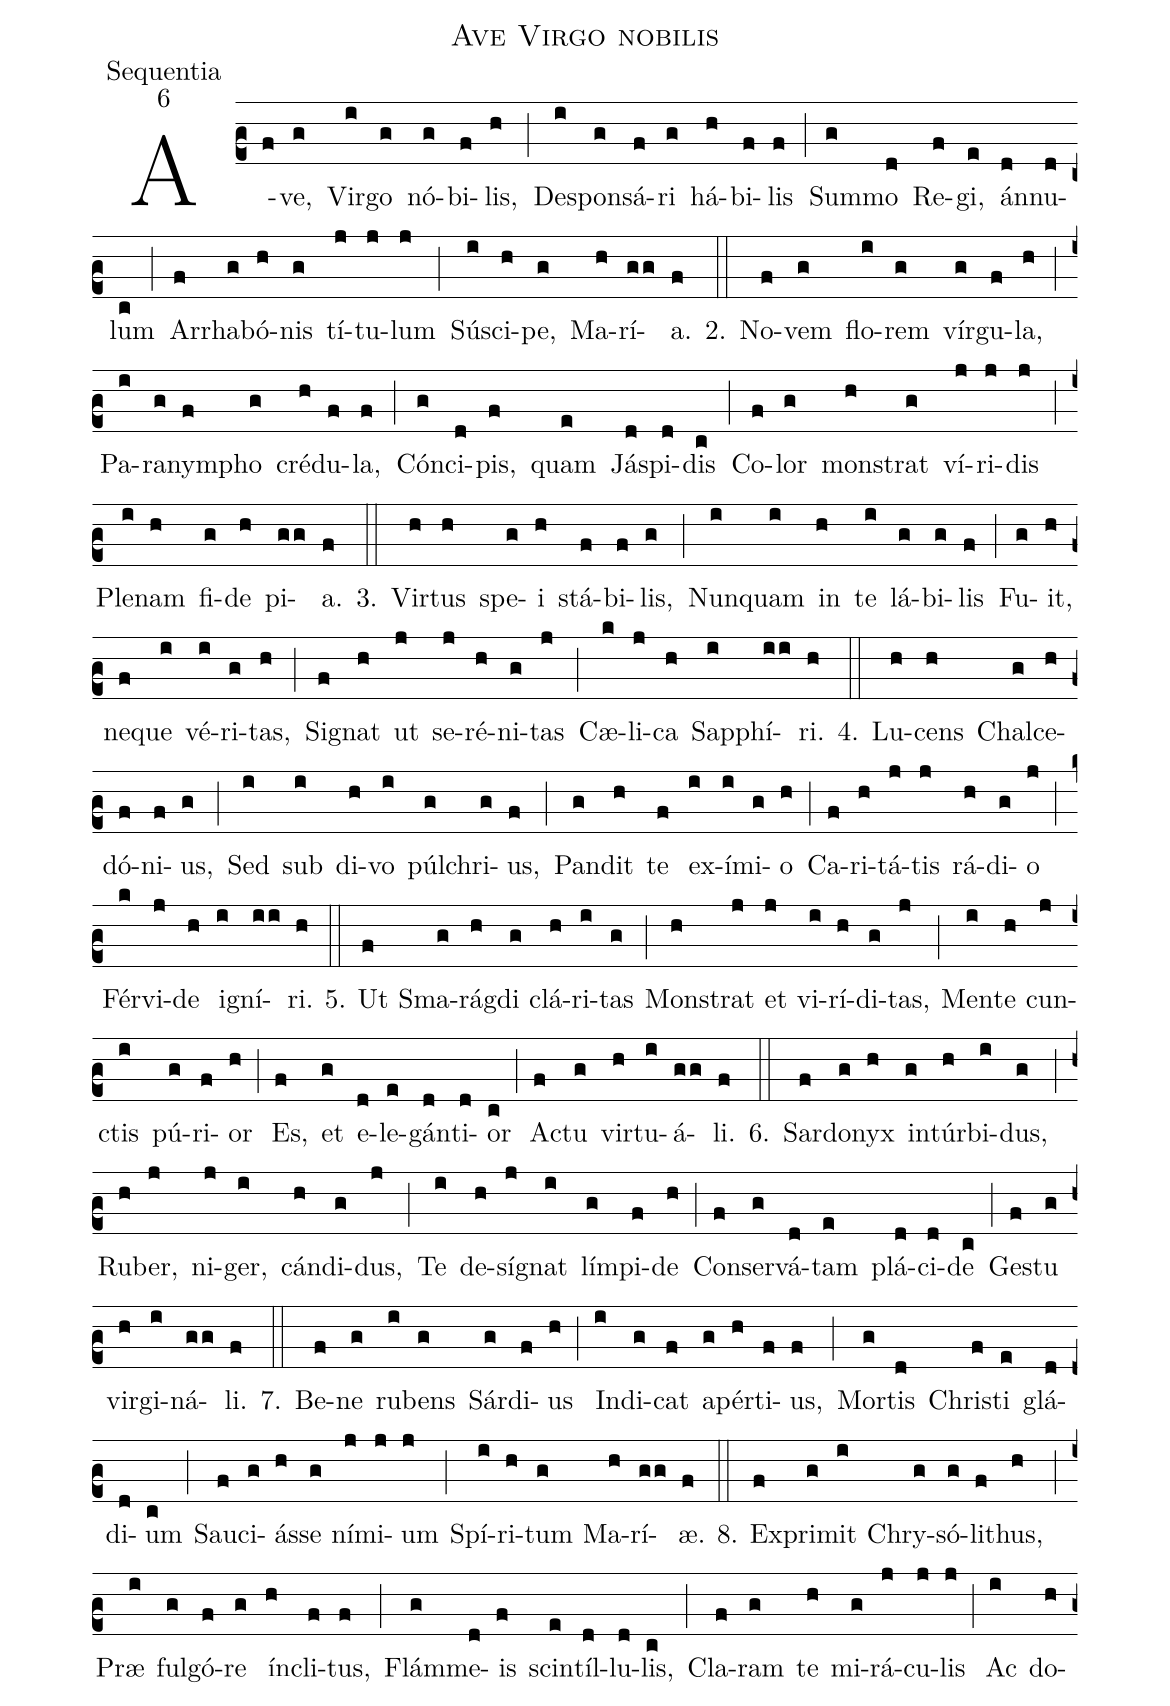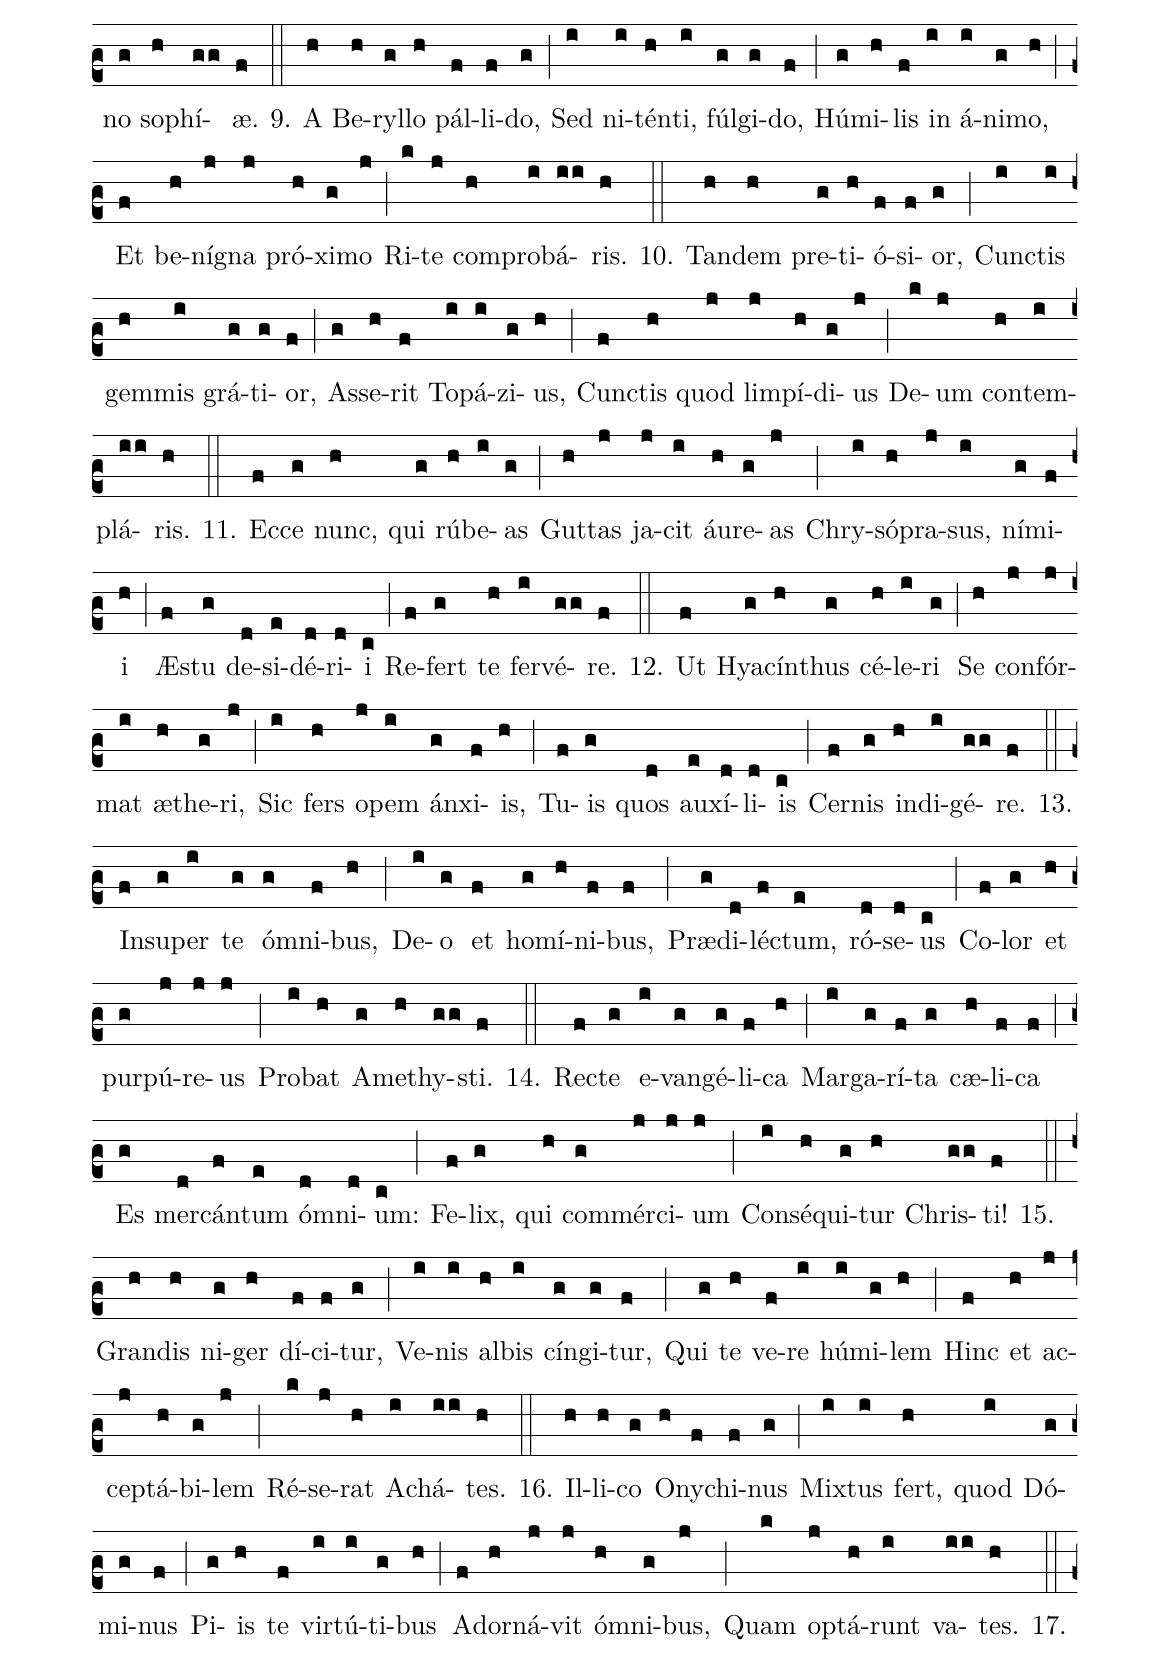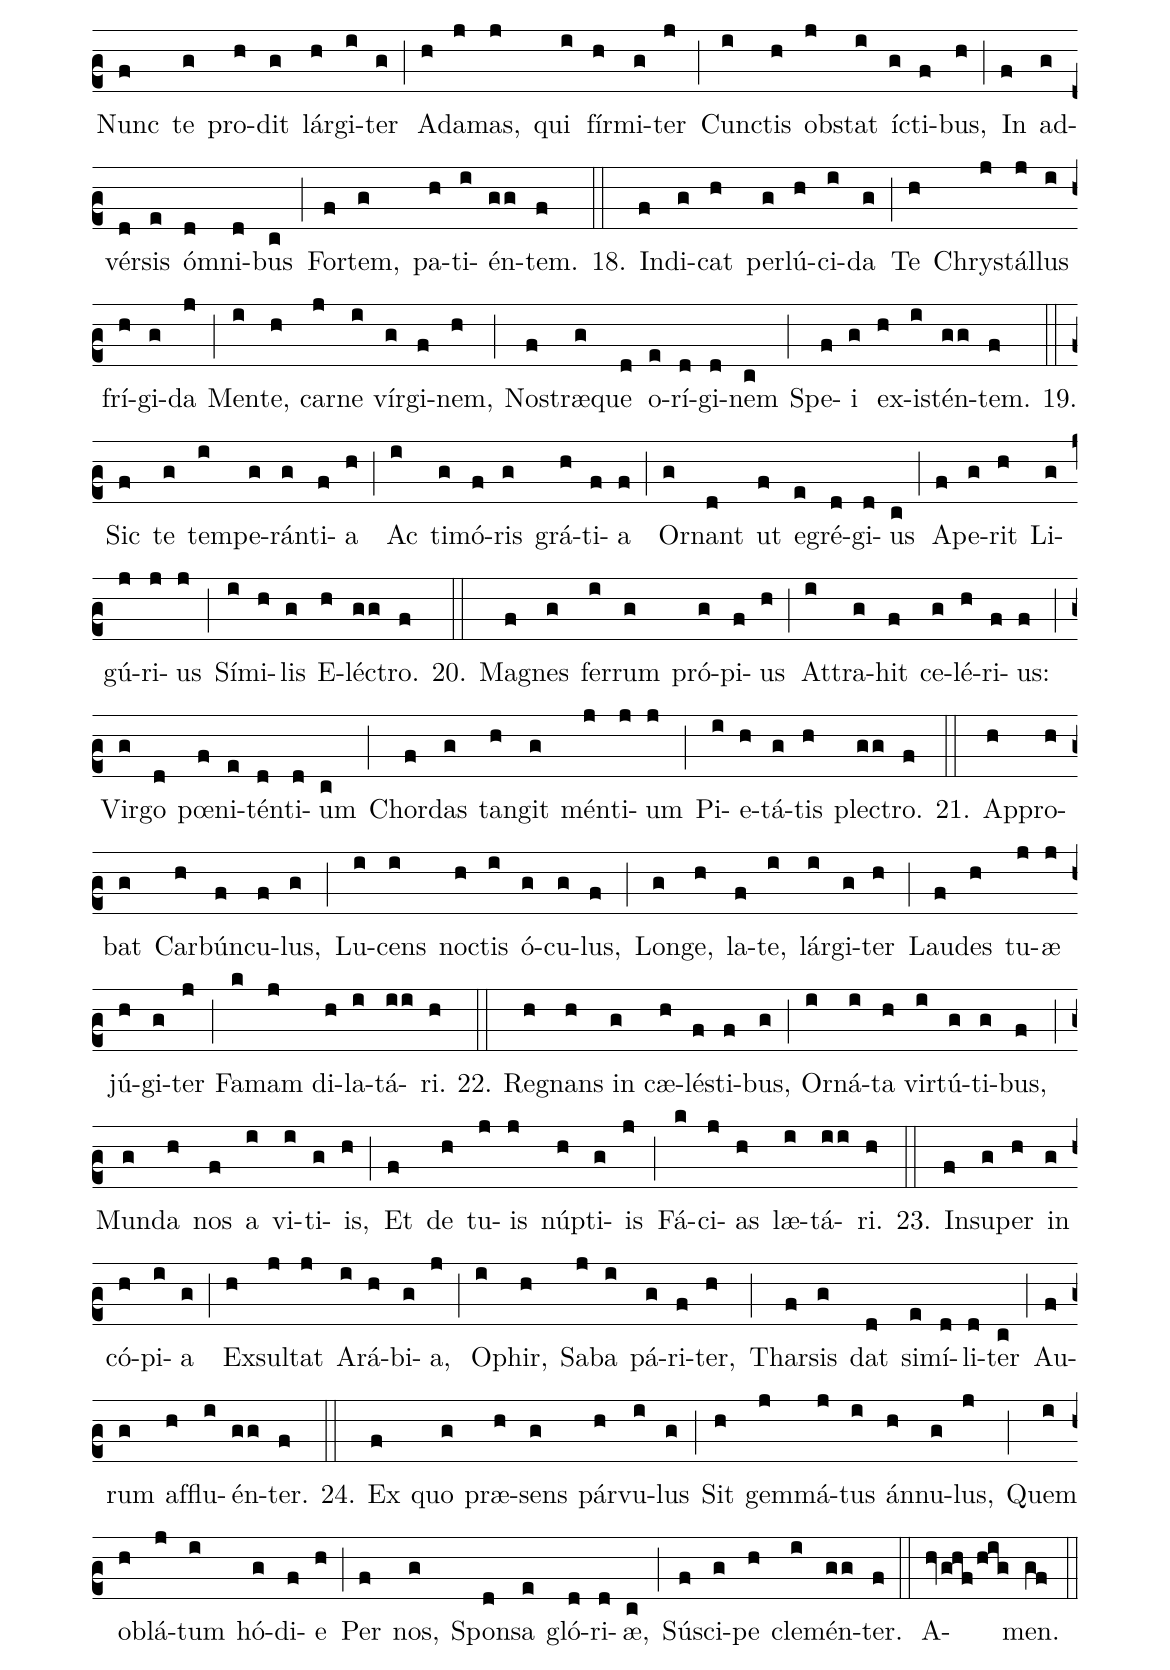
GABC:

name:Ave Virgo nobilis;
office-part:Sequentia;
mode:6;
%%
(c2) A(f)ve,(g) Vir(i)go(g) nó(g)bi(f)lis,(h) (;) De(i)spon(g)sá(f)ri(g) há(h)bi(f)lis(f) (;) Sum(g)mo(d) Re(f)gi,(e) án(d)nu(d)lum(c) (;) Ar(f)rha(g)bó(h)nis(g) tí(j)tu(j)lum(j) (;) Sú(i)sci(h)pe,(g) Ma(h)rí(gg)a.(f) 2.(::) No(f)vem(g) flo(i)rem(g) vír(g)gu(f)la,(h) (;) Pa(i)ra(g)nym(f)pho(g) cré(h)du(f)la,(f) (;) Cón(g)ci(d)pis,(f) quam(e) Já(d)spi(d)dis(c) (;) Co(f)lor(g) mon(h)strat(g) ví(j)ri(j)dis(j) (;) Ple(i)nam(h) fi(g)de(h) pi(gg)a.(f) 3.(::) Vir(h)tus(h) spe(g)i(h) stá(f)bi(f)lis,(g) (;) Nun(i)quam(i) in(h) te(i) lá(g)bi(g)lis(f) (;) Fu(g)it,(h) ne(f)que(i) vé(i)ri(g)tas,(h) (;) Si(f)gnat(h) ut(j) se(j)ré(h)ni(g)tas(j) (;) Cæ(k)li(j)ca(h) Sap(i)phí(ii)ri.(h) 4.(::) Lu(h)cens(h) Chal(g)ce(h)dó(f)ni(f)us,(g) (;) Sed(i) sub(i) di(h)vo(i) púl(g)chri(g)us,(f) (;) Pan(g)dit(h) te(f) ex(i)í(i)mi(g)o(h) (;) Ca(f)ri(h)tá(j)tis(j) rá(h)di(g)o(j) (;) Fér(k)vi(j)de(h) i(i)gní(ii)ri.(h) 5.(::) Ut(f) Sma(g)rá(h)gdi(g) clá(h)ri(i)tas(g) (;) Mon(h)strat(j) et(j) vi(i)rí(h)di(g)tas,(j) (;) Men(i)te(h) cun(j)ctis(i) pú(g)ri(f)or(h) (;) Es,(f) et(g) e(d)le(e)gán(d)ti(d)or(c) (;) A(f)ctu(g) vir(h)tu(i)á(gg)li.(f) 6.(::) Sar(f)do(g)nyx(h) in(g)túr(h)bi(i)dus,(g) (;) Ru(h)ber,(j) ni(j)ger,(i) cán(h)di(g)dus,(j) (;) Te(i) de(h)sí(j)gnat(i) lím(g)pi(f)de(h) (;) Con(f)ser(g)vá(d)tam(e) plá(d)ci(d)de(c) (;) Ge(f)stu(g) vir(h)gi(i)ná(gg)li.(f) 7.(::) Be(f)ne(g) ru(i)bens(g) Sár(g)di(f)us(h) (;) In(i)di(g)cat(f) a(g)pér(h)ti(f)us,(f) (;) Mor(g)tis(d) Chri(f)sti(e) glá(d)di(d)um(c) (;) Sau(f)ci(g)ás(h)se(g) ní(j)mi(j)um(j) (;) Spí(i)ri(h)tum(g) Ma(h)rí(gg)æ.(f) 8.(::) Ex(f)pri(g)mit(i) Chry(g)só(g)li(f)thus,(h) (;) Præ(i) ful(g)gó(f)re(g) ín(h)cli(f)tus,(f) (;) Flám(g)me(d)is(f) scin(e)tíl(d)lu(d)lis,(c) (;) Cla(f)ram(g) te(h) mi(g)rá(j)cu(j)lis(j) (;) Ac(i) do(h)no(g) so(h)phí(gg)æ.(f) 9.(::) A(h) Be(h)ryl(g)lo(h) pál(f)li(f)do,(g) (;) Sed(i) ni(i)tén(h)ti,(i) fúl(g)gi(g)do,(f) (;) Hú(g)mi(h)lis(f) in(i) á(i)ni(g)mo,(h) (;) Et(f) be(h)ní(j)gna(j) pró(h)xi(g)mo(j) (;) Ri(k)te(j) com(h)pro(i)bá(ii)ris.(h) 10.(::) Tan(h)dem(h) pre(g)ti(h)ó(f)si(f)or,(g) (;) Cun(i)ctis(i) gem(h)mis(i) grá(g)ti(g)or,(f) (;) As(g)se(h)rit(f) To(i)pá(i)zi(g)us,(h) (;) Cun(f)ctis(h) quod(j) lim(j)pí(h)di(g)us(j) (;) De(k)um(j) con(h)tem(i)plá(ii)ris.(h) 11.(::) Ec(f)ce(g) nunc,(h) qui(g) rú(h)be(i)as(g) (;) Gut(h)tas(j) ja(j)cit(i) áu(h)re(g)as(j) (;) Chry(i)só(h)pra(j)sus,(i) ní(g)mi(f)i(h) (;) Æ(f)stu(g) de(d)si(e)dé(d)ri(d)i(c) (;) Re(f)fert(g) te(h) fer(i)vé(gg)re.(f) 12.(::) Ut(f) Hya(g)cín(h)thus(g) cé(h)le(i)ri(g) (;) Se(h) con(j)fór(j)mat(i) æ(h)the(g)ri,(j) (;) Sic(i) fers(h) o(j)pem(i) án(g)xi(f)is,(h) (;) Tu(f)is(g) quos(d) au(e)xí(d)li(d)is(c) (;) Cer(f)nis(g) in(h)di(i)gé(gg)re.(f) 13.(::) In(f)su(g)per(i) te(g) ó(g)mni(f)bus,(h) (;) De(i)o(g) et(f) ho(g)mí(h)ni(f)bus,(f) (;) Præ(g)di(d)lé(f)ctum,(e) ró(d)se(d)us(c) (;) Co(f)lor(g) et(h) pur(g)pú(j)re(j)us(j) (;) Pro(i)bat(h) A(g)me(h)thy(gg)sti.(f) 14.(::) Re(f)cte(g) e(i)van(g)gé(g)li(f)ca(h) (;) Mar(i)ga(g)rí(f)ta(g) cæ(h)li(f)ca(f) (;) Es(g) mer(d)cán(f)tum(e) ó(d)mni(d)um:(c) (;) Fe(f)lix,(g) qui(h) com(g)mér(j)ci(j)um(j) (;) Con(i)sé(h)qui(g)tur(h) Chris(gg)ti!(f) 15.(::) Gran(h)dis(h) ni(g)ger(h) dí(f)ci(f)tur,(g) (;) Ve(i)nis(i) al(h)bis(i) cín(g)gi(g)tur,(f) (;) Qui(g) te(h) ve(f)re(i) hú(i)mi(g)lem(h) (;) Hinc(f) et(h) ac(j)cep(j)tá(h)bi(g)lem(j) (;) Ré(k)se(j)rat(h) A(i)chá(ii)tes.(h) 16.(::) Il(h)li(h)co(g) O(h)ny(f)chi(f)nus(g) (;) Mix(i)tus(i) fert,(h) quod(i) Dó(g)mi(g)nus(f) (;) Pi(g)is(h) te(f) vir(i)tú(i)ti(g)bus(h) (;) A(f)dor(h)ná(j)vit(j) ó(h)mni(g)bus,(j) (;) Quam(k) op(j)tá(h)runt(i) va(ii)tes.(h) 17.(::) Nunc(f) te(g) pro(h)dit(g) lár(h)gi(i)ter(g) (;) A(h)da(j)mas,(j) qui(i) fír(h)mi(g)ter(j) (;) Cun(i)ctis(h) ob(j)stat(i) í(g)cti(f)bus,(h) (;) In(f) ad(g)vér(d)sis(e) ó(d)mni(d)bus(c) (;) For(f)tem,(g) pa(h)ti(i)én(gg)tem.(f) 18.(::) In(f)di(g)cat(h) per(g)lú(h)ci(i)da(g) (;) Te(h) Chry(j)stál(j)lus(i) frí(h)gi(g)da(j) (;) Men(i)te,(h) car(j)ne(i) vír(g)gi(f)nem,(h) (;) No(f)stræ(g)que(d) o(e)rí(d)gi(d)nem(c) (;) Spe(f)i(g) ex(h)i(i)stén(gg)tem.(f) 19.(::) Sic(f) te(g) tem(i)pe(g)rán(g)ti(f)a(h) (;) Ac(i) ti(g)mó(f)ris(g) grá(h)ti(f)a(f) (;) Or(g)nant(d) ut(f) e(e)gré(d)gi(d)us(c) (;) A(f)pe(g)rit(h) Li(g)gú(j)ri(j)us(j) (;) Sí(i)mi(h)lis(g) E(h)lé(gg)ctro.(f) 20.(::) Ma(f)gnes(g) fer(i)rum(g) pró(g)pi(f)us(h) (;) At(i)tra(g)hit(f) ce(g)lé(h)ri(f)us:(f) (;) Vir(g)go(d) pœ(f)ni(e)tén(d)ti(d)um(c) (;) Chor(f)das(g) tan(h)git(g) mén(j)ti(j)um(j) (;) Pi(i)e(h)tá(g)tis(h) ple(gg)ctro.(f) 21.(::) Ap(h)pro(h)bat(g) Car(h)bún(f)cu(f)lus,(g) (;) Lu(i)cens(i) no(h)ctis(i) ó(g)cu(g)lus,(f) (;) Lon(g)ge,(h) la(f)te,(i) lár(i)gi(g)ter(h) (;) Lau(f)des(h) tu(j)æ(j) jú(h)gi(g)ter(j) (;) Fa(k)mam(j) di(h)la(i)tá(ii)ri.(h) 22.(::) Re(h)gnans(h) in(g) cæ(h)lé(f)sti(f)bus,(g) (;) Or(i)ná(i)ta(h) vir(i)tú(g)ti(g)bus,(f) (;) Mun(g)da(h) nos(f) a(i) vi(i)ti(g)is,(h) (;) Et(f) de(h) tu(j)is(j) nú(h)pti(g)is(j) (;) Fá(k)ci(j)as(h) læ(i)tá(ii)ri.(h) 23.(::) In(f)su(g)per(h) in(g) có(h)pi(i)a(g) (;) Ex(h)sul(j)tat(j) A(i)rá(h)bi(g)a,(j) (;) O(i)phir,(h) Sa(j)ba(i) pá(g)ri(f)ter,(h) (;) Thar(f)sis(g) dat(d) si(e)mí(d)li(d)ter(c) (;) Au(f)rum(g) af(h)flu(i)én(gg)ter.(f) 24.(::) Ex(f) quo(g) præ(h)sens(g) pár(h)vu(i)lus(g) (;) Sit(h) gem(j)má(j)tus(i) án(h)nu(g)lus,(j) (;) Quem(i) o(h)blá(j)tum(i) hó(g)di(f)e(h) (;) Per(f) nos,(g) Spon(d)sa(e) gló(d)ri(d)æ,(c) (;) Sú(f)sci(g)pe(h) cle(i)mén(gg)ter.(f) (::) A(hv/ghf/hig)men.(gf) (::)
